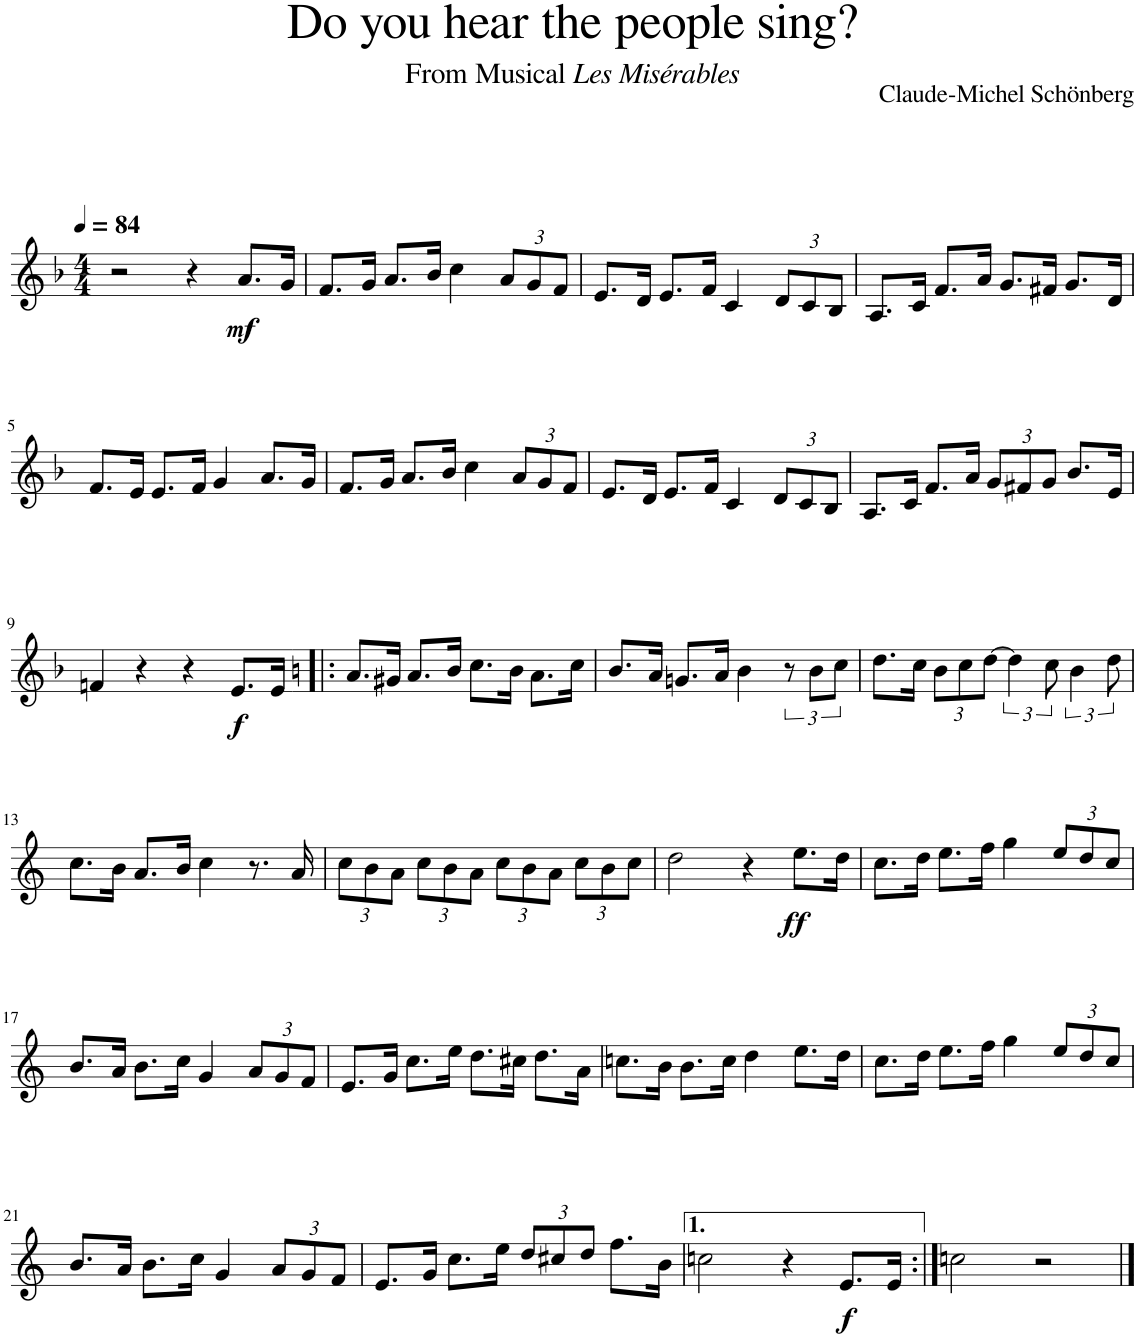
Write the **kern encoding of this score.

**kern	**dynam
*part1	*part1
*staff1	*staff1
*I"手风琴	*
*clefG2	*
*k[b-]	*
*M4/4	*
*MM84	*
=1	=1
2r	.
4r	.
!	!LO:DY:b
8.a/L	mf
16g/Jk	.
=2	=2
8.f/L	.
16g/Jk	.
8.a/L	.
16b-/Jk	.
4cc\	.
*Xbrackettup	*
12a/L	.
12g/	.
12f/J	.
=3	=3
8.e/L	.
16d/Jk	.
8.e/L	.
16f/Jk	.
4c/	.
12d/L	.
12c/	.
12B-/J	.
=4	=4
8.A/L	.
16c/Jk	.
8.f/L	.
16a/Jk	.
8.g/L	.
16f#X/Jk	.
8.g/L	.
16d/Jk	.
!!LO:LB:g=z
=5	=5
8.f/L	.
16e/Jk	.
8.e/L	.
16f/Jk	.
4g/	.
8.a/L	.
16g/Jk	.
=6	=6
8.f/L	.
16g/Jk	.
8.a/L	.
16b-/Jk	.
4cc\	.
12a/L	.
12g/	.
12f/J	.
=7	=7
8.e/L	.
16d/Jk	.
8.e/L	.
16f/Jk	.
4c/	.
12d/L	.
12c/	.
12B-/J	.
=8	=8
8.A/L	.
16c/Jk	.
8.f/L	.
16a/Jk	.
12g/L	.
12f#X/	.
12g/J	.
8.b-/L	.
16e/Jk	.
!!LO:LB:g=z
=9	=9
4fn/	.
4r	.
4r	.
!	!LO:DY:b
8.e/L	f
16e/Jk	.
=10!|:	=10!|:
*k[]	*
8.a/L	.
16g#X/Jk	.
8.a/L	.
16b/Jk	.
8.cc\L	.
16b\Jk	.
8.a\L	.
16cc\Jk	.
=11	=11
8.b/L	.
16a/Jk	.
8.gn/L	.
16a/Jk	.
4b\	.
*brackettup	*
12r	.
12b\L	.
12cc\J	.
=12	=12
8.dd\L	.
16cc\Jk	.
*Xbrackettup	*
12b\L	.
12cc\	.
[4dd\	.
*brackettup	*
12cc\	.
6b\	.
12dd\	.
!!LO:LB:g=z
=13	=13
8.cc\L	.
16b\Jk	.
8.a/L	.
16b/Jk	.
4cc\	.
8.r	.
16a/	.
=14	=14
*Xbrackettup	*
12cc\L	.
12b\	.
12a\J	.
12cc\L	.
12b\	.
12a\J	.
12cc\L	.
12b\	.
12a\J	.
12cc\L	.
12b\	.
12cc\J	.
=15	=15
2dd\	.
4r	.
!	!LO:DY:b
8.ee\L	ff
16dd\Jk	.
=16	=16
8.cc\L	.
16dd\Jk	.
8.ee\L	.
16ff\Jk	.
4gg\	.
12ee/L	.
12dd/	.
12cc/J	.
!!LO:LB:g=z
=17	=17
8.b/L	.
16a/Jk	.
8.b\L	.
16cc\Jk	.
4g/	.
12a/L	.
12g/	.
12f/J	.
=18	=18
8.e/L	.
16g/Jk	.
8.cc\L	.
16ee\Jk	.
8.dd\L	.
16cc#X\Jk	.
8.dd\L	.
16a\Jk	.
=19	=19
8.ccn\L	.
16b\Jk	.
8.b\L	.
16cc\Jk	.
4dd\	.
8.ee\L	.
16dd\Jk	.
=20	=20
8.cc\L	.
16dd\Jk	.
8.ee\L	.
16ff\Jk	.
4gg\	.
12ee/L	.
12dd/	.
12cc/J	.
!!LO:LB:g=z
=21	=21
8.b/L	.
16a/Jk	.
8.b\L	.
16cc\Jk	.
4g/	.
12a/L	.
12g/	.
12f/J	.
=22	=22
8.e/L	.
16g/Jk	.
8.cc\L	.
16ee\Jk	.
12dd/L	.
12cc#X/	.
12dd/J	.
8.ff\L	.
16b\Jk	.
=23	=23
2ccn\	.
4r	.
!	!LO:DY:b
8.e/L	f
16e/Jk	.
=24:|!	=24:|!
2ccn\	.
2r	.
==	==
*-	*-
